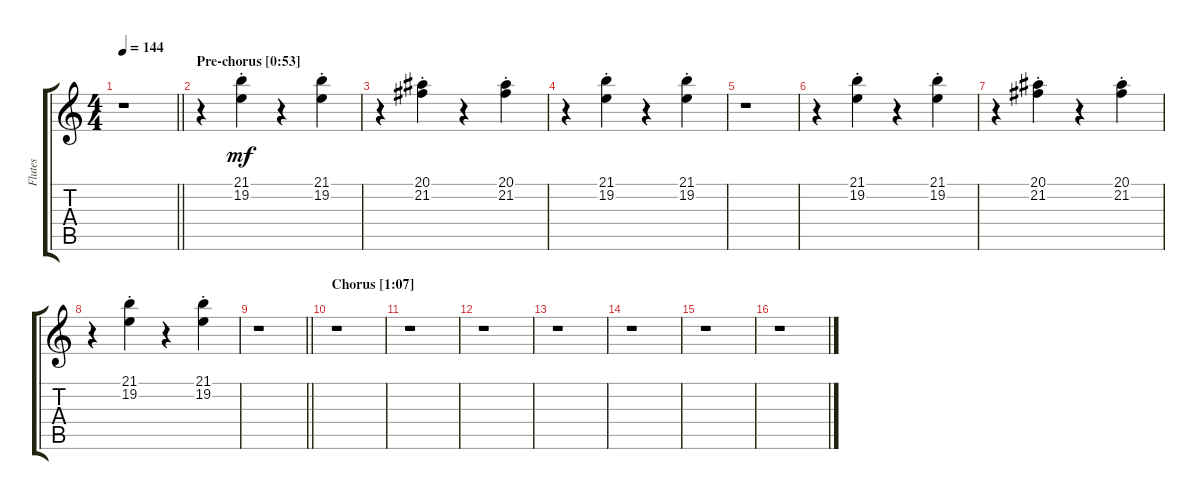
\track ("Flutes" "Flutes") {instrument flute}
\staff {score tabs}
\tuning (D4 A3 F3 C3 G2 D2) {hide}
\ts (4 4)
\tempo 144
\clef g2
\barLineRight lightlight
\ks c
r.1{dy f} |
\section ("" "Pre-chorus [0:53]")
r.4 (21.1{st} 19.2{st}).4{dy mf} r.4 (21.1{st} 19.2{st}).4 |
r.4 (20.1{st} 21.2{st}).4 r.4 (20.1{st} 21.2{st}).4 |
r.4 (21.1{st} 19.2{st}).4 r.4 (21.1{st} 19.2{st}).4 |
r.1 |
r.4 (21.1{st} 19.2{st}).4 r.4 (21.1{st} 19.2{st}).4 |
r.4 (20.1{st} 21.2{st}).4 r.4 (20.1{st} 21.2{st}).4 |
r.4 (21.1{st} 19.2{st}).4 r.4 (21.1{st} 19.2{st}).4 |
\barLineRight lightlight
r.1 |
\section ("" "Chorus [1:07]")
r.1 |
r.1 |
r.1 |
r.1 |
r.1 |
r.1 |
r.1
